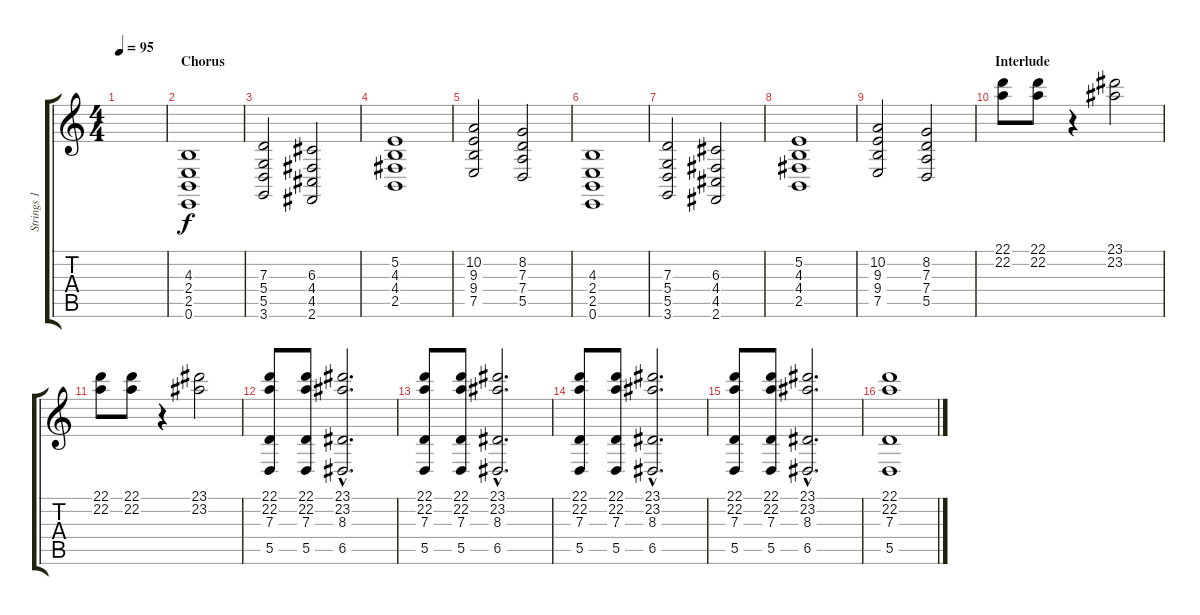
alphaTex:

\track ("Strings 1" "Strings 1") {instrument stringensemble2}
\staff {score tabs}
\tuning (E4 B3 G3 D3 A2 E2) {hide}
\ts (4 4)
\tempo 95
\clef g2
\ks c
|
\section ("" "Chorus")
(4.3 2.4 2.5 0.6).1 |
(7.3 5.4 5.5 3.6).2 (6.3 4.4 4.5 2.6).2 |
(5.2 4.3 4.4 2.5).1 |
(10.2 9.3 9.4 7.5).2 (8.2 7.3 7.4 5.5).2 |
(4.3 2.4 2.5 0.6).1 |
(7.3 5.4 5.5 3.6).2 (6.3 4.4 4.5 2.6).2 |
(5.2 4.3 4.4 2.5).1 |
(10.2 9.3 9.4 7.5).2 (8.2 7.3 7.4 5.5).2 |
\section ("" "Interlude")
(22.1 22.2).8 (22.1 22.2).8 r.4 (23.1 23.2).2 |
(22.1 22.2).8 (22.1 22.2).8 r.4 (23.1 23.2).2 |
(22.1 22.2 7.3 5.5).8 (22.1 22.2 7.3 5.5).8 (23.1{hac} 23.2{hac} 8.3{hac} 6.5{hac}).2{d} |
(22.1 22.2 7.3 5.5).8 (22.1 22.2 7.3 5.5).8 (23.1{hac} 23.2{hac} 8.3{hac} 6.5{hac}).2{d} |
(22.1 22.2 7.3 5.5).8 (22.1 22.2 7.3 5.5).8 (23.1{hac} 23.2{hac} 8.3{hac} 6.5{hac}).2{d} |
(22.1 22.2 7.3 5.5).8 (22.1 22.2 7.3 5.5).8 (23.1{hac} 23.2{hac} 8.3{hac} 6.5{hac}).2{d} |
(22.1 22.2 7.3 5.5).1
